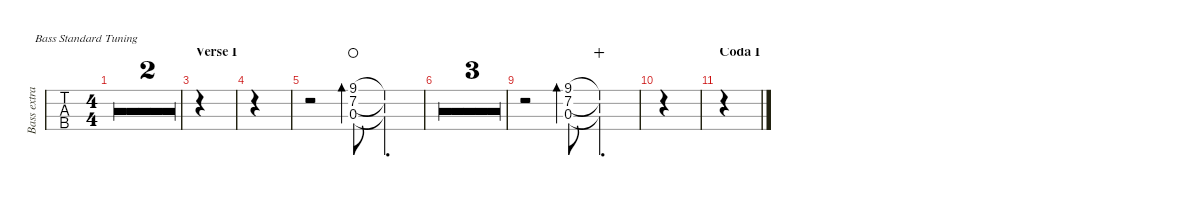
\defaultSystemsLayout 4
\hideDynamics
\bracketExtendMode nobrackets
\otherSystemsTrackNameOrientation horizontal
\track ("Bass extra" "Bass extra") {multiBarRest instrument electricbassfinger}
\staff {tabs}
\tuning (G2 D2 A1 E1)
\ts (4 4)
\tempo 140
\clef f4
\ks c
|
|
\section ("" "Verse I")
|
|
r.2 (7.2{ac} 9.1{ac} 0.3{ac}).8{bd 30 waho} (7.2{t} 9.1{t} 0.3{t}).4{d} |
|
|
|
r.2 (7.2{ac} 9.1{ac} 0.3{ac}).8{bd 30} (7.2{t} 9.1{t} 0.3{t}).4{d wahc} |
|
\section ("" "Coda I")
